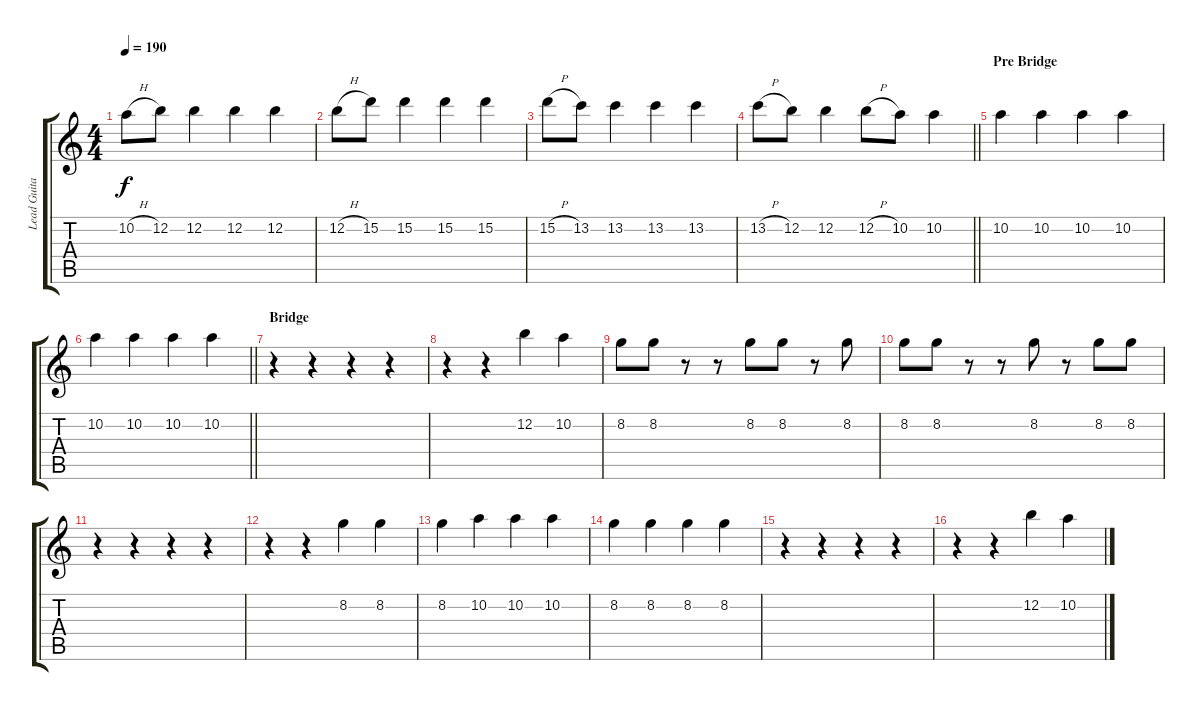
\track ("Lead Guitar" "Lead Guita") {instrument overdrivenguitar}
\staff {score tabs}
\tuning (E4 B3 G3 D3 A2 E2) {hide}
\ts (4 4)
\tempo 190
\clef g2
\ks c
10.2{h}.8{dy f} 12.2.8 12.2.4 12.2.4 12.2.4 |
12.2{h}.8 15.2.8 15.2.4 15.2.4 15.2.4 |
15.2{h}.8 13.2.8 13.2.4 13.2.4 13.2.4 |
\barLineRight lightlight
13.2{h}.8 12.2.8 12.2.4 12.2{h}.8 10.2.8 10.2.4 |
\section ("" "Pre Bridge")
10.2.4 10.2.4 10.2.4 10.2.4 |
\barLineRight lightlight
10.2.4 10.2.4 10.2.4 10.2.4 |
\section ("" "Bridge")
r.4 r.4 r.4 r.4 |
r.4 r.4 12.2.4 10.2.4 |
8.2.8 8.2.8 r.8 r.8 8.2.8 8.2.8 r.8 8.2.8 |
8.2.8 8.2.8 r.8 r.8 8.2.8 r.8 8.2.8 8.2.8 |
r.4 r.4 r.4 r.4 |
r.4 r.4 8.2.4 8.2.4 |
8.2.4 10.2.4 10.2.4 10.2.4 |
8.2.4 8.2.4 8.2.4 8.2.4 |
r.4 r.4 r.4 r.4 |
r.4 r.4 12.2.4 10.2.4
